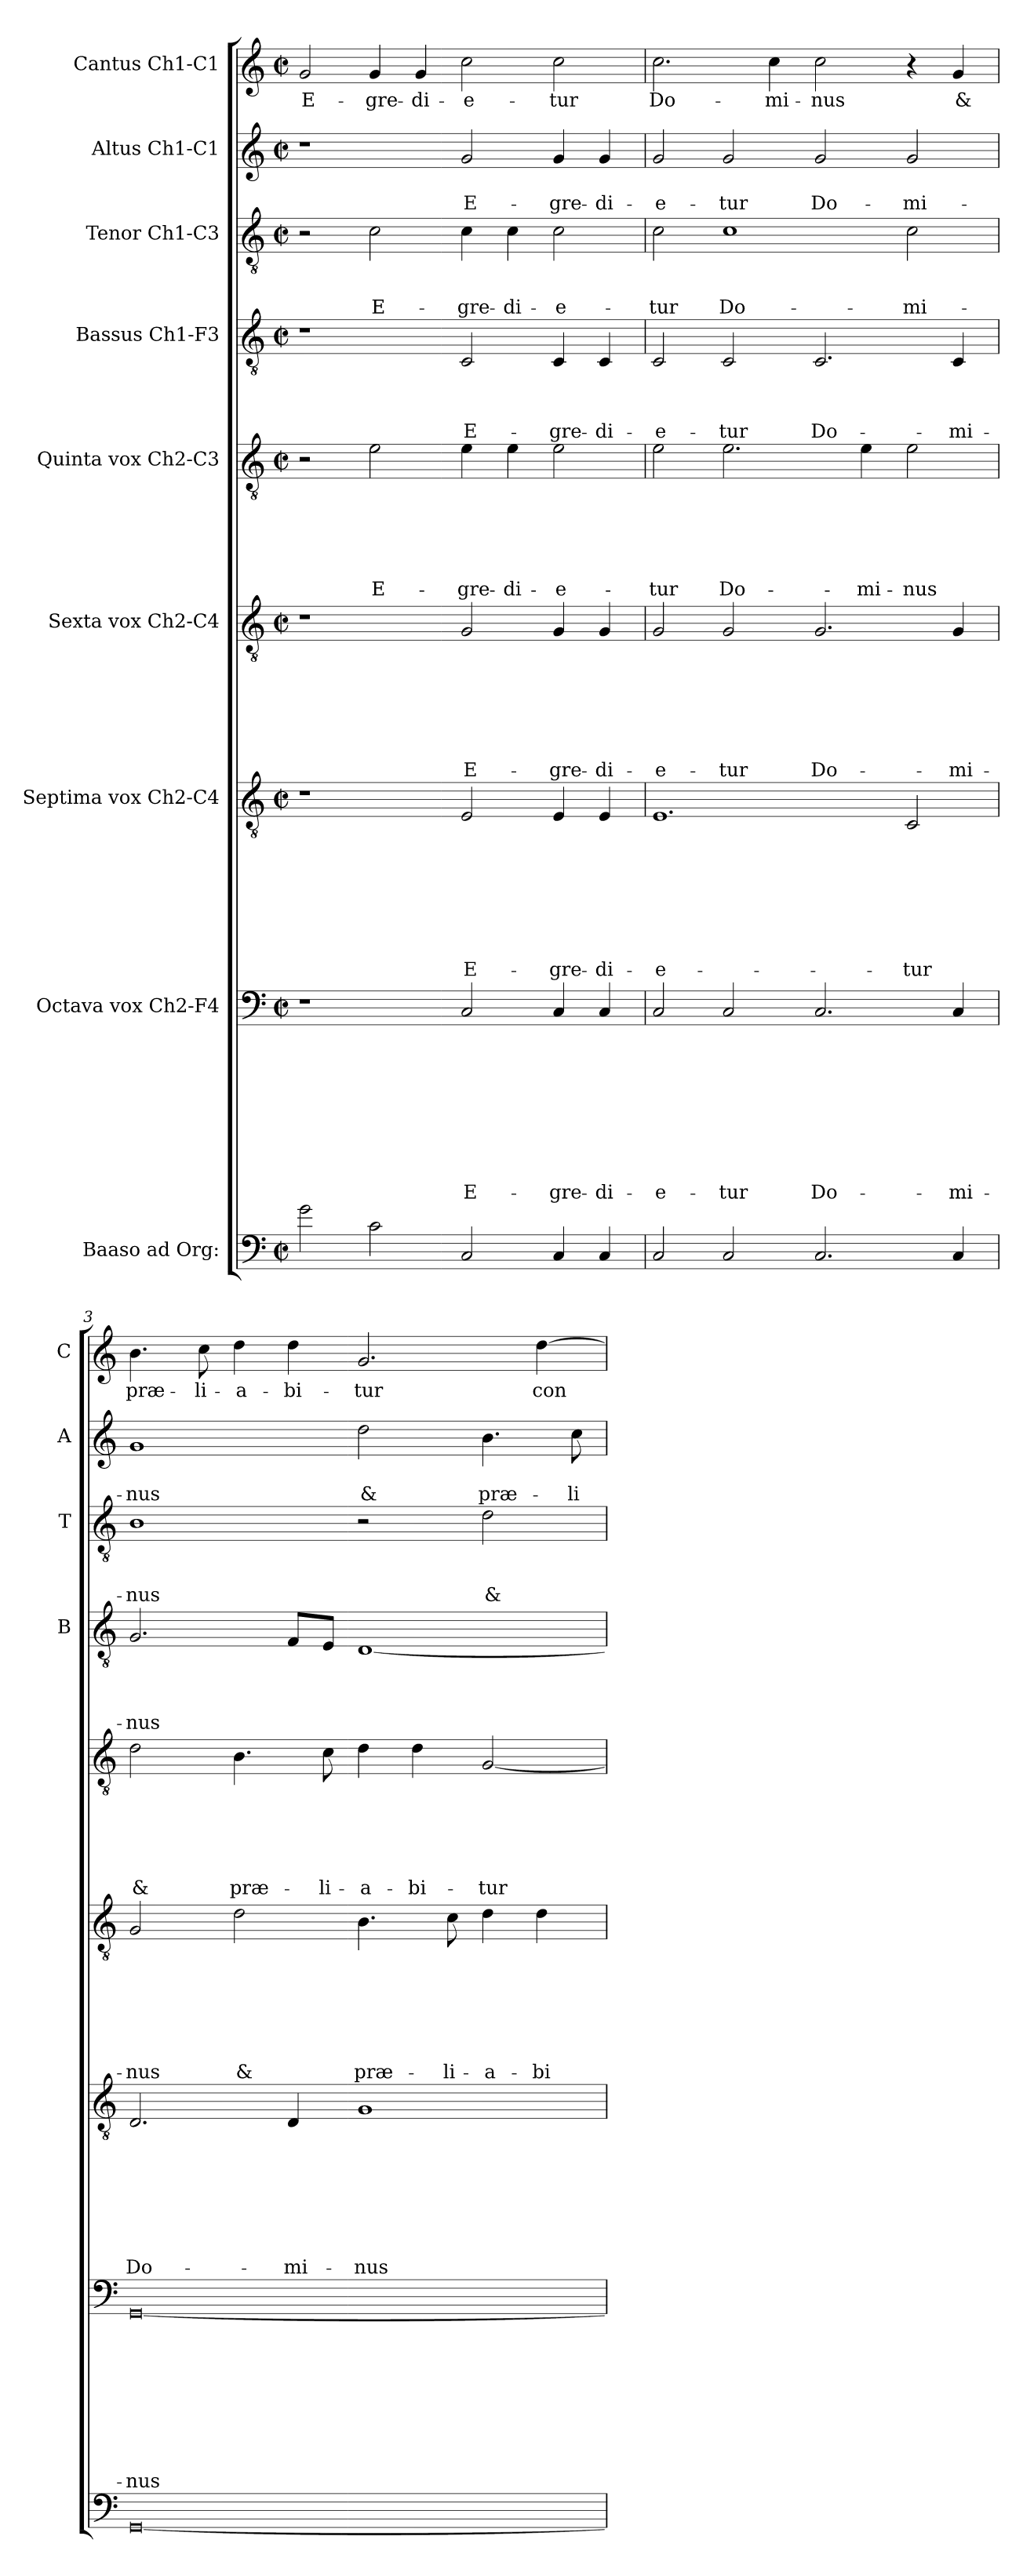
**kern	**kern	**text	**text	**text	**text	**text	**text	**text	**text	**text	**kern	**text	**text	**text	**text	**text	**text	**text	**text	**kern	**text	**text	**text	**text	**text	**text	**text	**kern	**text	**text	**text	**text	**text	**text	**kern	**text	**text	**text	**text	**kern	**text	**text	**text	**kern	**text	**text	**kern	**text
*part9	*part8	*part8	*part8	*part8	*part8	*part8	*part8	*part8	*part8	*part8	*part7	*part7	*part7	*part7	*part7	*part7	*part7	*part7	*part7	*part6	*part6	*part6	*part6	*part6	*part6	*part6	*part6	*part5	*part5	*part5	*part5	*part5	*part5	*part5	*part4	*part4	*part4	*part4	*part4	*part3	*part3	*part3	*part3	*part2	*part2	*part2	*part1	*part1
*staff9	*staff8	*staff8	*staff8	*staff8	*staff8	*staff8	*staff8	*staff8	*staff8	*staff8	*staff7	*staff7	*staff7	*staff7	*staff7	*staff7	*staff7	*staff7	*staff7	*staff6	*staff6	*staff6	*staff6	*staff6	*staff6	*staff6	*staff6	*staff5	*staff5	*staff5	*staff5	*staff5	*staff5	*staff5	*staff4	*staff4	*staff4	*staff4	*staff4	*staff3	*staff3	*staff3	*staff3	*staff2	*staff2	*staff2	*staff1	*staff1
*I"Baaso ad Org:	*I"Octava vox Ch2-F4	*	*	*	*	*	*	*	*	*	*I"Septima vox Ch2-C4	*	*	*	*	*	*	*	*	*I"Sexta vox Ch2-C4	*	*	*	*	*	*	*	*I"Quinta vox  Ch2-C3	*	*	*	*	*	*	*I"Bassus Ch1-F3	*	*	*	*	*I"Tenor Ch1-C3	*	*	*	*I"Altus Ch1-C1	*	*	*I"Cantus Ch1-C1	*
*	*	*	*	*	*	*	*	*	*	*	*	*	*	*	*	*	*	*	*	*	*	*	*	*	*	*	*	*	*	*	*	*	*	*	*I'B	*	*	*	*	*I'T	*	*	*	*I'A	*	*	*I'C	*
*clefF4	*clefF4	*	*	*	*	*	*	*	*	*	*clefGv2	*	*	*	*	*	*	*	*	*clefGv2	*	*	*	*	*	*	*	*clefGv2	*	*	*	*	*	*	*clefGv2	*	*	*	*	*clefGv2	*	*	*	*clefG2	*	*	*clefG2	*
*k[]	*k[]	*	*	*	*	*	*	*	*	*	*k[]	*	*	*	*	*	*	*	*	*k[]	*	*	*	*	*	*	*	*k[]	*	*	*	*	*	*	*k[]	*	*	*	*	*k[]	*	*	*	*k[]	*	*	*k[]	*
*C:	*C:	*	*	*	*	*	*	*	*	*	*C:	*	*	*	*	*	*	*	*	*C:	*	*	*	*	*	*	*	*C:	*	*	*	*	*	*	*C:	*	*	*	*	*C:	*	*	*	*C:	*	*	*C:	*
*M2/2	*M2/2	*	*	*	*	*	*	*	*	*	*M2/2	*	*	*	*	*	*	*	*	*M2/2	*	*	*	*	*	*	*	*M2/2	*	*	*	*	*	*	*M2/2	*	*	*	*	*M2/2	*	*	*	*M2/2	*	*	*M2/2	*
*met(c|)	*met(c|)	*	*	*	*	*	*	*	*	*	*met(c|)	*	*	*	*	*	*	*	*	*met(c|)	*	*	*	*	*	*	*	*met(c|)	*	*	*	*	*	*	*met(c|)	*	*	*	*	*met(c|)	*	*	*	*met(c|)	*	*	*met(c|)	*
=1	=1	=1	=1	=1	=1	=1	=1	=1	=1	=1	=1	=1	=1	=1	=1	=1	=1	=1	=1	=1	=1	=1	=1	=1	=1	=1	=1	=1	=1	=1	=1	=1	=1	=1	=1	=1	=1	=1	=1	=1	=1	=1	=1	=1	=1	=1	=1	=1
!	!	!	!	!	!	!	!	!	!	!	!	!	!	!	!	!	!	!	!	!	!	!	!	!	!	!	!	!	!	!	!	!	!	!	!	!	!	!	!	!	!	!	!	!	!	!	!	!LO:LY:b
2g\	1r	.	.	.	.	.	.	.	.	.	1r	.	.	.	.	.	.	.	.	1r	.	.	.	.	.	.	.	2r	.	.	.	.	.	.	1r	.	.	.	.	2r	.	.	.	1r	.	.	2g/	E-
!	!	!	!	!	!	!	!	!	!	!	!	!	!	!	!	!	!	!	!	!	!	!	!	!	!	!	!	!	!	!	!	!	!	!LO:LY:b	!	!	!	!	!	!	!	!	!LO:LY:b	!	!	!	!	!LO:LY:b
2c\	.	.	.	.	.	.	.	.	.	.	.	.	.	.	.	.	.	.	.	.	.	.	.	.	.	.	.	2e\	.	.	.	.	.	E-	.	.	.	.	.	2c\	.	.	E-	.	.	.	4g/	-gre-
!	!	!	!	!	!	!	!	!	!	!	!	!	!	!	!	!	!	!	!	!	!	!	!	!	!	!	!	!	!	!	!	!	!	!	!	!	!	!	!	!	!	!	!	!	!	!	!	!LO:LY:b
.	.	.	.	.	.	.	.	.	.	.	.	.	.	.	.	.	.	.	.	.	.	.	.	.	.	.	.	.	.	.	.	.	.	.	.	.	.	.	.	.	.	.	.	.	.	.	4g/	-di-
!	!	!	!	!	!	!	!	!	!	!LO:LY:b	!	!	!	!	!	!	!	!	!LO:LY:b	!	!	!	!	!	!	!	!LO:LY:b	!	!	!	!	!	!	!LO:LY:b	!	!	!	!	!LO:LY:b	!	!	!	!LO:LY:b	!	!	!LO:LY:b	!	!LO:LY:b
2C/	2C/	.	.	.	.	.	.	.	.	E-	2E/	.	.	.	.	.	.	.	E-	2G/	.	.	.	.	.	.	E-	4e\	.	.	.	.	.	-gre-	2C/	.	.	.	E-	4c\	.	.	-gre-	2g/	.	E-	2cc\	-e-
!	!	!	!	!	!	!	!	!	!	!	!	!	!	!	!	!	!	!	!	!	!	!	!	!	!	!	!	!	!	!	!	!	!	!LO:LY:b	!	!	!	!	!	!	!	!	!LO:LY:b	!	!	!	!	!
.	.	.	.	.	.	.	.	.	.	.	.	.	.	.	.	.	.	.	.	.	.	.	.	.	.	.	.	4e\	.	.	.	.	.	-di-	.	.	.	.	.	4c\	.	.	-di-	.	.	.	.	.
!	!	!	!	!	!	!	!	!	!	!LO:LY:b	!	!	!	!	!	!	!	!	!LO:LY:b	!	!	!	!	!	!	!	!LO:LY:b	!	!	!	!	!	!	!LO:LY:b	!	!	!	!	!LO:LY:b	!	!	!	!LO:LY:b	!	!	!LO:LY:b	!	!LO:LY:b
4C/	4C/	.	.	.	.	.	.	.	.	-gre-	4E/	.	.	.	.	.	.	.	-gre-	4G/	.	.	.	.	.	.	-gre-	2e\	.	.	.	.	.	-e-	4C/	.	.	.	-gre-	2c\	.	.	-e-	4g/	.	-gre-	2cc\	-tur
!	!	!	!	!	!	!	!	!	!	!LO:LY:b	!	!	!	!	!	!	!	!	!LO:LY:b	!	!	!	!	!	!	!	!LO:LY:b	!	!	!	!	!	!	!	!	!	!	!	!LO:LY:b	!	!	!	!	!	!	!LO:LY:b	!	!
4C/	4C/	.	.	.	.	.	.	.	.	-di-	4E/	.	.	.	.	.	.	.	-di-	4G/	.	.	.	.	.	.	-di-	.	.	.	.	.	.	.	4C/	.	.	.	-di-	.	.	.	.	4g/	.	-di-	.	.
=2	=2	=2	=2	=2	=2	=2	=2	=2	=2	=2	=2	=2	=2	=2	=2	=2	=2	=2	=2	=2	=2	=2	=2	=2	=2	=2	=2	=2	=2	=2	=2	=2	=2	=2	=2	=2	=2	=2	=2	=2	=2	=2	=2	=2	=2	=2	=2	=2
!	!	!	!	!	!	!	!	!	!	!LO:LY:b	!	!	!	!	!	!	!	!	!LO:LY:b	!	!	!	!	!	!	!	!LO:LY:b	!	!	!	!	!	!	!LO:LY:b	!	!	!	!	!LO:LY:b	!	!	!	!LO:LY:b	!	!	!LO:LY:b	!	!LO:LY:b
2C/	2C/	.	.	.	.	.	.	.	.	-e-	1.E	.	.	.	.	.	.	.	-e-	2G/	.	.	.	.	.	.	-e-	2e\	.	.	.	.	.	-tur	2C/	.	.	.	-e-	2c\	.	.	-tur	2g/	.	-e-	2.cc\	Do-
!	!	!	!	!	!	!	!	!	!	!LO:LY:b	!	!	!	!	!	!	!	!	!	!	!	!	!	!	!	!	!LO:LY:b	!	!	!	!	!	!	!LO:LY:b	!	!	!	!	!LO:LY:b	!	!	!	!LO:LY:b	!	!	!LO:LY:b	!	!
2C/	2C/	.	.	.	.	.	.	.	.	-tur	.	.	.	.	.	.	.	.	.	2G/	.	.	.	.	.	.	-tur	2.e\	.	.	.	.	.	Do-	2C/	.	.	.	-tur	1c	.	.	Do-	2g/	.	-tur	.	.
!	!	!	!	!	!	!	!	!	!	!	!	!	!	!	!	!	!	!	!	!	!	!	!	!	!	!	!	!	!	!	!	!	!	!	!	!	!	!	!	!	!	!	!	!	!	!	!	!LO:LY:b
.	.	.	.	.	.	.	.	.	.	.	.	.	.	.	.	.	.	.	.	.	.	.	.	.	.	.	.	.	.	.	.	.	.	.	.	.	.	.	.	.	.	.	.	.	.	.	4cc\	-mi-
!	!	!	!	!	!	!	!	!	!	!LO:LY:b	!	!	!	!	!	!	!	!	!	!	!	!	!	!	!	!	!LO:LY:b	!	!	!	!	!	!	!	!	!	!	!	!LO:LY:b	!	!	!	!	!	!	!LO:LY:b	!	!LO:LY:b
2.C/	2.C/	.	.	.	.	.	.	.	.	Do-	.	.	.	.	.	.	.	.	.	2.G/	.	.	.	.	.	.	Do-	.	.	.	.	.	.	.	2.C/	.	.	.	Do-	.	.	.	.	2g/	.	Do-	2cc\	-nus
!	!	!	!	!	!	!	!	!	!	!	!	!	!	!	!	!	!	!	!	!	!	!	!	!	!	!	!	!	!	!	!	!	!	!LO:LY:b	!	!	!	!	!	!	!	!	!	!	!	!	!	!
.	.	.	.	.	.	.	.	.	.	.	.	.	.	.	.	.	.	.	.	.	.	.	.	.	.	.	.	4e\	.	.	.	.	.	-mi-	.	.	.	.	.	.	.	.	.	.	.	.	.	.
!	!	!	!	!	!	!	!	!	!	!	!	!	!	!	!	!	!	!	!LO:LY:b	!	!	!	!	!	!	!	!	!	!	!	!	!	!	!LO:LY:b	!	!	!	!	!	!	!	!	!LO:LY:b	!	!	!LO:LY:b	!	!
.	.	.	.	.	.	.	.	.	.	.	2C/	.	.	.	.	.	.	.	-tur	.	.	.	.	.	.	.	.	2e\	.	.	.	.	.	-nus	.	.	.	.	.	2c\	.	.	-mi-	2g/	.	-mi-	4r	.
!	!	!	!	!	!	!	!	!	!	!LO:LY:b	!	!	!	!	!	!	!	!	!	!	!	!	!	!	!	!	!LO:LY:b	!	!	!	!	!	!	!	!	!	!	!	!LO:LY:b	!	!	!	!	!	!	!	!	!LO:LY:b
4C/	4C/	.	.	.	.	.	.	.	.	-mi-	.	.	.	.	.	.	.	.	.	4G/	.	.	.	.	.	.	-mi-	.	.	.	.	.	.	.	4C/	.	.	.	-mi-	.	.	.	.	.	.	.	4g/	&
=3	=3	=3	=3	=3	=3	=3	=3	=3	=3	=3	=3	=3	=3	=3	=3	=3	=3	=3	=3	=3	=3	=3	=3	=3	=3	=3	=3	=3	=3	=3	=3	=3	=3	=3	=3	=3	=3	=3	=3	=3	=3	=3	=3	=3	=3	=3	=3	=3
!	!	!	!	!	!	!	!	!	!	!LO:LY:b	!	!	!	!	!	!	!	!	!LO:LY:b	!	!	!	!	!	!	!	!LO:LY:b	!	!	!	!	!	!	!LO:LY:b	!	!	!	!	!LO:LY:b	!	!	!	!LO:LY:b	!	!	!LO:LY:b	!	!LO:LY:b
[0GG	[0GG	.	.	.	.	.	.	.	.	-nus	2.D/	.	.	.	.	.	.	.	Do-	2G/	.	.	.	.	.	.	-nus	2d\	.	.	.	.	.	&	2.G/	.	.	.	-nus	1B	.	.	-nus	1g	.	-nus	4.b\	præ-
!	!	!	!	!	!	!	!	!	!	!	!	!	!	!	!	!	!	!	!	!	!	!	!	!	!	!	!	!	!	!	!	!	!	!	!	!	!	!	!	!	!	!	!	!	!	!	!	!LO:LY:b
.	.	.	.	.	.	.	.	.	.	.	.	.	.	.	.	.	.	.	.	.	.	.	.	.	.	.	.	.	.	.	.	.	.	.	.	.	.	.	.	.	.	.	.	.	.	.	8cc\	-li-
!	!	!	!	!	!	!	!	!	!	!	!	!	!	!	!	!	!	!	!	!	!	!	!	!	!	!	!LO:LY:b	!	!	!	!	!	!	!LO:LY:b	!	!	!	!	!	!	!	!	!	!	!	!	!	!LO:LY:b
.	.	.	.	.	.	.	.	.	.	.	.	.	.	.	.	.	.	.	.	2d\	.	.	.	.	.	.	&	4.B\	.	.	.	.	.	præ-	.	.	.	.	.	.	.	.	.	.	.	.	4dd\	-a-
!	!	!	!	!	!	!	!	!	!	!	!	!	!	!	!	!	!	!	!LO:LY:b	!	!	!	!	!	!	!	!	!	!	!	!	!	!	!	!	!	!	!	!	!	!	!	!	!	!	!	!	!LO:LY:b
.	.	.	.	.	.	.	.	.	.	.	4D/	.	.	.	.	.	.	.	-mi-	.	.	.	.	.	.	.	.	.	.	.	.	.	.	.	8F/L	.	.	.	.	.	.	.	.	.	.	.	4dd\	-bi-
!	!	!	!	!	!	!	!	!	!	!	!	!	!	!	!	!	!	!	!	!	!	!	!	!	!	!	!	!	!	!	!	!	!	!LO:LY:b	!	!	!	!	!	!	!	!	!	!	!	!	!	!
.	.	.	.	.	.	.	.	.	.	.	.	.	.	.	.	.	.	.	.	.	.	.	.	.	.	.	.	8c\	.	.	.	.	.	-li-	8E/J	.	.	.	.	.	.	.	.	.	.	.	.	.
!	!	!	!	!	!	!	!	!	!	!	!	!	!	!	!	!	!	!	!LO:LY:b	!	!	!	!	!	!	!	!LO:LY:b	!	!	!	!	!	!	!LO:LY:b	!	!	!	!	!	!	!	!	!	!	!	!LO:LY:b	!	!LO:LY:b
.	.	.	.	.	.	.	.	.	.	.	1G	.	.	.	.	.	.	.	-nus	4.B\	.	.	.	.	.	.	præ-	4d\	.	.	.	.	.	-a-	[1D	.	.	.	.	2r	.	.	.	2dd\	.	&	2.g/	-tur
!	!	!	!	!	!	!	!	!	!	!	!	!	!	!	!	!	!	!	!	!	!	!	!	!	!	!	!	!	!	!	!	!	!	!LO:LY:b	!	!	!	!	!	!	!	!	!	!	!	!	!	!
.	.	.	.	.	.	.	.	.	.	.	.	.	.	.	.	.	.	.	.	.	.	.	.	.	.	.	.	4d\	.	.	.	.	.	-bi-	.	.	.	.	.	.	.	.	.	.	.	.	.	.
!	!	!	!	!	!	!	!	!	!	!	!	!	!	!	!	!	!	!	!	!	!	!	!	!	!	!	!LO:LY:b	!	!	!	!	!	!	!	!	!	!	!	!	!	!	!	!	!	!	!	!	!
.	.	.	.	.	.	.	.	.	.	.	.	.	.	.	.	.	.	.	.	8c\	.	.	.	.	.	.	-li-	.	.	.	.	.	.	.	.	.	.	.	.	.	.	.	.	.	.	.	.	.
!	!	!	!	!	!	!	!	!	!	!	!	!	!	!	!	!	!	!	!	!	!	!	!	!	!	!	!LO:LY:b	!	!	!	!	!	!	!LO:LY:b	!	!	!	!	!	!	!	!	!LO:LY:b	!	!	!LO:LY:b	!	!
.	.	.	.	.	.	.	.	.	.	.	.	.	.	.	.	.	.	.	.	4d\	.	.	.	.	.	.	-a-	[2G/	.	.	.	.	.	-tur	.	.	.	.	.	2d\	.	.	&	4.b\	.	præ-	.	.
!	!	!	!	!	!	!	!	!	!	!	!	!	!	!	!	!	!	!	!	!	!	!	!	!	!	!	!LO:LY:b	!	!	!	!	!	!	!	!	!	!	!	!	!	!	!	!	!	!	!	!	!LO:LY:b
.	.	.	.	.	.	.	.	.	.	.	.	.	.	.	.	.	.	.	.	4d\	.	.	.	.	.	.	-bi-	.	.	.	.	.	.	.	.	.	.	.	.	.	.	.	.	.	.	.	[4dd\	con-
!	!	!	!	!	!	!	!	!	!	!	!	!	!	!	!	!	!	!	!	!	!	!	!	!	!	!	!	!	!	!	!	!	!	!	!	!	!	!	!	!	!	!	!	!	!	!LO:LY:b	!	!
.	.	.	.	.	.	.	.	.	.	.	.	.	.	.	.	.	.	.	.	.	.	.	.	.	.	.	.	.	.	.	.	.	.	.	.	.	.	.	.	.	.	.	.	8cc\	.	-li-	.	.
=	=	=	=	=	=	=	=	=	=	=	=	=	=	=	=	=	=	=	=	=	=	=	=	=	=	=	=	=	=	=	=	=	=	=	=	=	=	=	=	=	=	=	=	=	=	=	=	=
*-	*-	*-	*-	*-	*-	*-	*-	*-	*-	*-	*-	*-	*-	*-	*-	*-	*-	*-	*-	*-	*-	*-	*-	*-	*-	*-	*-	*-	*-	*-	*-	*-	*-	*-	*-	*-	*-	*-	*-	*-	*-	*-	*-	*-	*-	*-	*-	*-
